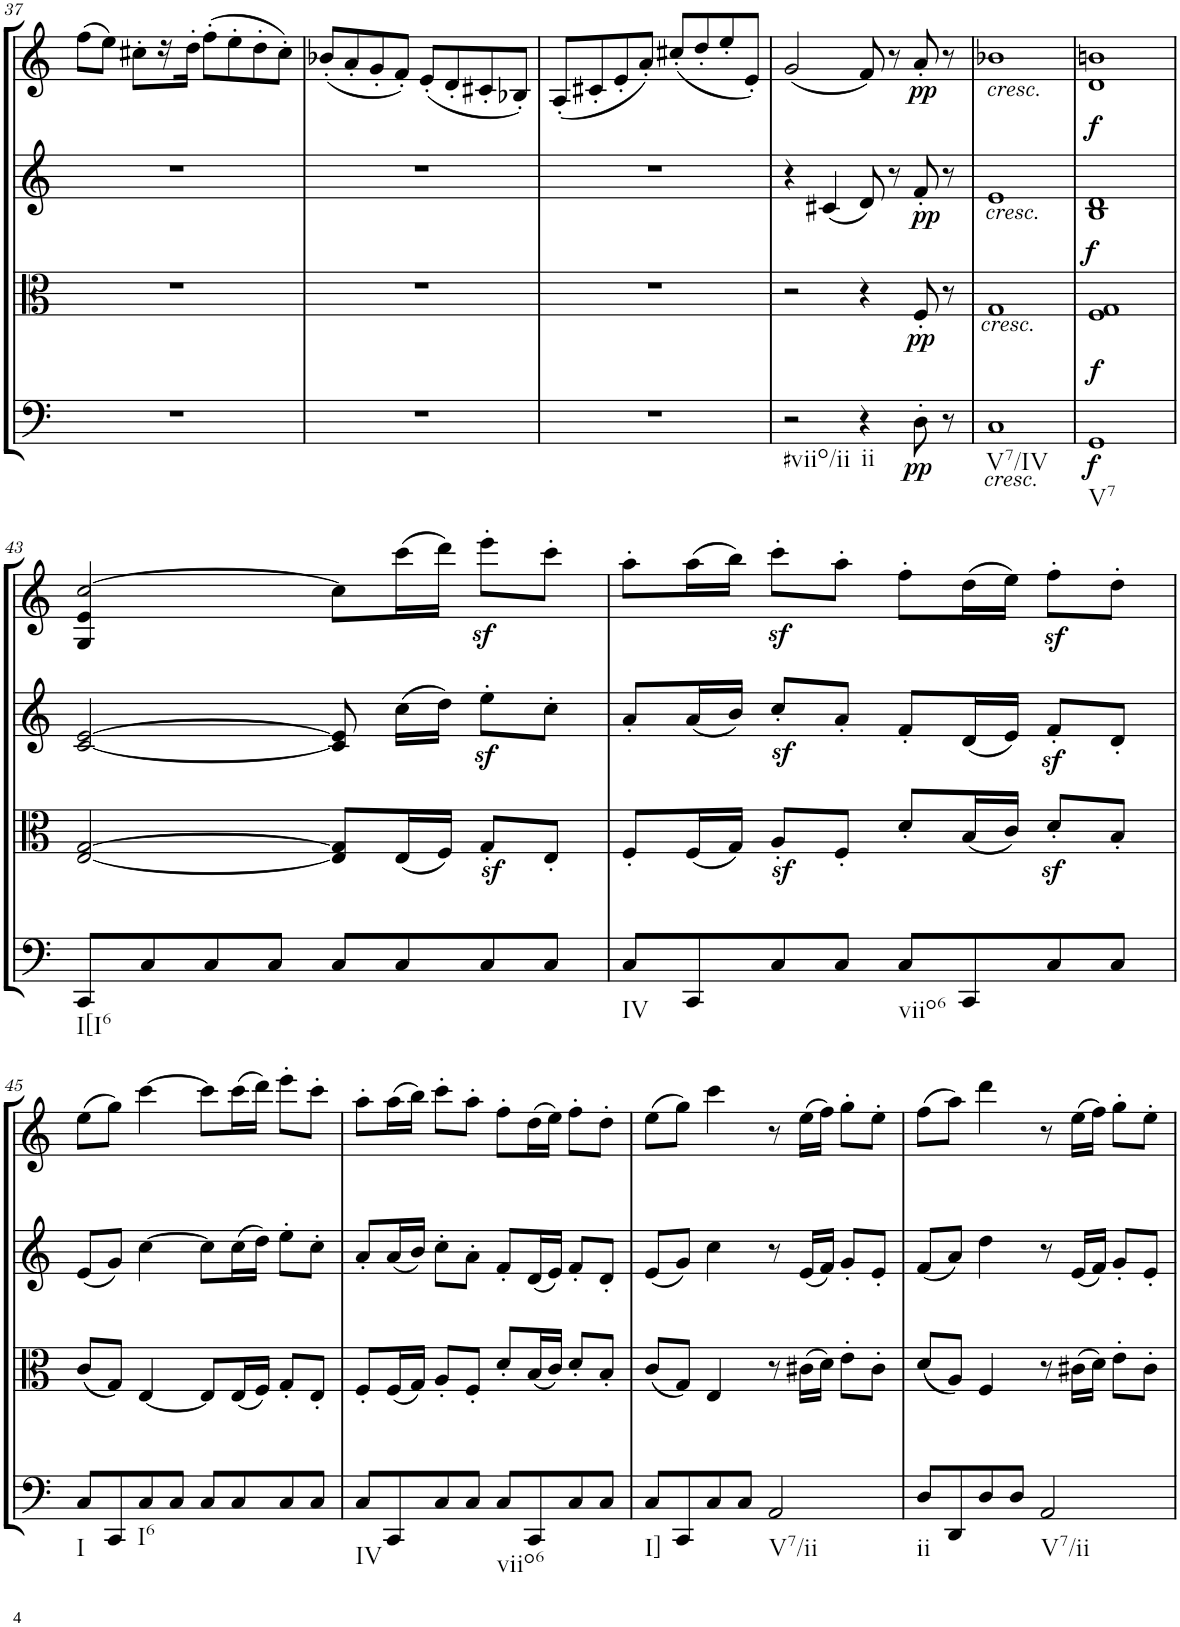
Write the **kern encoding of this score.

**kern	**dynam	**kern	**dynam	**kern	**dynam	**kern	**dynam
*part4	*part4	*part3	*part3	*part2	*part2	*part1	*part1
*staff4	*staff4	*staff3	*staff3	*staff2	*staff2	*staff1	*staff1
*I"Cello	*	*I"Viola	*	*I"2nd Violin	*	*I"1st Violin	*
*	*	*I'Vla	*	*I'Vln	*	*I'Vln	*
!!LO:PB:g=z
*clefF4	*	*clefC3	*	*clefG2	*	*clefG2	*
*k[]	*	*k[]	*	*k[]	*	*k[]	*
*M4/4	*	*M4/4	*	*M4/4	*	*M4/4	*
*met(c)	*	*met(c)	*	*met(c)	*	*met(c)	*
=37	=37	=37	=37	=37	=37	=37	=37
1r	.	1r	.	1r	.	(8ff\L	.
.	.	.	.	.	.	8ee\J)	.
.	.	.	.	.	.	8cc#X'\L	.
.	.	.	.	.	.	16r	.
.	.	.	.	.	.	16dd'\JJ	.
.	.	.	.	.	.	(8ff'\L	.
.	.	.	.	.	.	8ee'\	.
.	.	.	.	.	.	8dd'\	.
.	.	.	.	.	.	8cc#'\J)	.
=38	=38	=38	=38	=38	=38	=38	=38
1r	.	1r	.	1r	.	(8b-X'/L	.
.	.	.	.	.	.	8a'/	.
.	.	.	.	.	.	8g'/	.
.	.	.	.	.	.	8f'/J)	.
.	.	.	.	.	.	(8e'/L	.
.	.	.	.	.	.	8d'/	.
.	.	.	.	.	.	8c#X'/	.
.	.	.	.	.	.	8B-X'/J)	.
=39	=39	=39	=39	=39	=39	=39	=39
1r	.	1r	.	1r	.	(8A'/L	.
.	.	.	.	.	.	8c#X'/	.
.	.	.	.	.	.	8e'/	.
.	.	.	.	.	.	8a'/J)	.
.	.	.	.	.	.	(8cc#X'/L	.
.	.	.	.	.	.	8dd'/	.
.	.	.	.	.	.	8ee'/	.
.	.	.	.	.	.	8e'/J)	.
=40	=40	=40	=40	=40	=40	=40	=40
!LO:TX:b:t=#viio/ii	!	!	!	!	!	!	!
2r	.	2r	.	4r	.	(2g/	.
.	.	.	.	(4c#X/	.	.	.
!LO:TX:b:t=ii	!	!	!	!	!	!	!
4r	.	4r	.	8d/)	.	8f/)	.
.	.	.	.	8r	.	8r	.
!	!LO:DY:b	!	!LO:DY:b	!	!LO:DY:b	!	!LO:DY:b
8D'\	pp	8F'/	pp	8f'/	pp	8a'/	pp
8r	.	8r	.	8r	.	8r	.
=41	=41	=41	=41	=41	=41	=41	=41
!	!	!	!	!	!	!LO:TX:b:i:t=cresc.	!
!	!	!	!	!LO:TX:b:i:t=cresc.	!	!	!
!	!	!LO:TX:b:i:t=cresc.	!	!	!	!	!
!LO:TX:b:i:t=cresc.	!	!	!	!	!	!	!
!LO:TX:b:t=V7/IV	!	!	!	!	!	!	!
1C	.	1G	.	1e	.	1b-X	.
=42	=42	=42	=42	=42	=42	=42	=42
!LO:TX:b:t=V7	!	!	!	!	!	!	!
!	!LO:DY:b	!	!	!	!	!	!
!	!LO:DY:n=1:a	!	!LO:DY:a	!	!LO:DY:a	!	!
1GG	f f	1F 1G	f	1B 1d	f	1d 1bn	.
!!LO:LB:g=z
=43	=43	=43	=43	=43	=43	=43	=43
*	*	*	*	*	*	*^	*
!LO:TX:b:t=I[I6	!	!	!	!	!	!	!	!
8CC/L	.	[2E/ [2G/	.	[2c/ [2e/	.	[>2cc/	4G/ 4e/	.
8C/	.	.	.	.	.	.	.	.
8C/	.	.	.	.	.	.	2.ryy	.
8C/J	.	.	.	.	.	.	.	.
8C/L	.	8E/] 8G/]L	.	8c/] 8e/]	.	8cc\L]	.	.
8C/	.	(16E/L	.	(16cc\LL	.	(>16ccc\L	.	.
.	.	16F/JJ)	.	16dd\JJ)	.	16ddd\JJ)	.	.
!	!	!	!	!	!	!	!	!LO:DY:b
8C/	.	8Gz<'/L	.	8eez<'\L	.	8eee'>\L	.	sf
8C/J	.	8E'/J	.	8cc'\J	.	8ccc'>\J	.	.
*	*	*	*	*	*	*v	*v	*
=44	=44	=44	=44	=44	=44	=44	=44
!LO:TX:b:t=IV	!	!	!	!	!	!	!
8C/L	.	8F'/L	.	8a'/L	.	8aa'\L	.
8CC/	.	(16F/L	.	(16a/L	.	(16aa\L	.
.	.	16G/JJ)	.	16b/JJ)	.	16bb\JJ)	.
8C/	.	8Az<'/L	.	8ccz<'/L	.	8cccz<'\L	.
8C/J	.	8F'/J	.	8a'/J	.	8aa'\J	.
!LO:TX:b:t=viio6	!	!	!	!	!	!	!
8C/L	.	8d'/L	.	8f'/L	.	8ff'\L	.
8CC/	.	(16B/L	.	(16d/L	.	(16dd\L	.
.	.	16c/JJ)	.	16e/JJ)	.	16ee\JJ)	.
8C/	.	8dz<'/L	.	8fz<'/L	.	8ffz<'\L	.
8C/J	.	8B'/J	.	8d'/J	.	8dd'\J	.
!!LO:LB:g=z
=45	=45	=45	=45	=45	=45	=45	=45
!LO:TX:b:t=I	!	!	!	!	!	!	!
8C/L	.	(8c/L	.	(8e/L	.	(8ee\L	.
8CC/	.	8G/J)	.	8g/J)	.	8gg\J)	.
!LO:TX:b:t=I6	!	!	!	!	!	!	!
8C/	.	[4E/	.	[4cc\	.	[4ccc\	.
8C/J	.	.	.	.	.	.	.
8C/L	.	8E/L]	.	8cc\L]	.	8ccc\L]	.
8C/	.	(16E/L	.	(16cc\L	.	(16ccc\L	.
.	.	16F/JJ)	.	16dd\JJ)	.	16ddd\JJ)	.
8C/	.	8G'/L	.	8ee'\L	.	8eee'\L	.
8C/J	.	8E'/J	.	8cc'\J	.	8ccc'\J	.
=46	=46	=46	=46	=46	=46	=46	=46
!LO:TX:b:t=IV	!	!	!	!	!	!	!
8C/L	.	8F'/L	.	8a'/L	.	8aa'\L	.
8CC/	.	(16F/L	.	(16a/L	.	(16aa\L	.
.	.	16G/JJ)	.	16b/JJ)	.	16bb\JJ)	.
8C/	.	8A'/L	.	8cc'\L	.	8ccc'\L	.
8C/J	.	8F'/J	.	8a'\J	.	8aa'\J	.
!LO:TX:b:t=viio6	!	!	!	!	!	!	!
8C/L	.	8d'/L	.	8f'/L	.	8ff'\L	.
8CC/	.	(16B/L	.	(16d/L	.	(16dd\L	.
.	.	16c/JJ)	.	16e/JJ)	.	16ee\JJ)	.
8C/	.	8d'/L	.	8f'/L	.	8ff'\L	.
8C/J	.	8B'/J	.	8d'/J	.	8dd'\J	.
=47	=47	=47	=47	=47	=47	=47	=47
!LO:TX:b:t=I]	!	!	!	!	!	!	!
8C/L	.	(8c/L	.	(8e/L	.	(8ee\L	.
8CC/	.	8G/J)	.	8g/J)	.	8gg\J)	.
8C/	.	4E/	.	4cc\	.	4ccc\	.
8C/J	.	.	.	.	.	.	.
!LO:TX:b:t=V7/ii	!	!	!	!	!	!	!
2AA/	.	8r	.	8r	.	8r	.
.	.	(16c#X\LL	.	(16e/LL	.	(16ee\LL	.
.	.	16d\JJ)	.	16f/JJ)	.	16ff\JJ)	.
.	.	8e'\L	.	8g'/L	.	8gg'\L	.
.	.	8c#'\J	.	8e'/J	.	8ee'\J	.
=48	=48	=48	=48	=48	=48	=48	=48
!LO:TX:b:t=ii	!	!	!	!	!	!	!
8D/L	.	(8d/L	.	(8f/L	.	(8ff\L	.
8DD/	.	8A/J)	.	8a/J)	.	8aa\J)	.
8D/	.	4F/	.	4dd\	.	4ddd\	.
8D/J	.	.	.	.	.	.	.
!LO:TX:b:t=V7/ii	!	!	!	!	!	!	!
2AA/	.	8r	.	8r	.	8r	.
.	.	(16c#X\LL	.	(16e/LL	.	(16ee\LL	.
.	.	16d\JJ)	.	16f/JJ)	.	16ff\JJ)	.
.	.	8e'\L	.	8g'/L	.	8gg'\L	.
.	.	8c#'\J	.	8e'/J	.	8ee'\J	.
=	=	=	=	=	=	=	=
*-	*-	*-	*-	*-	*-	*-	*-
